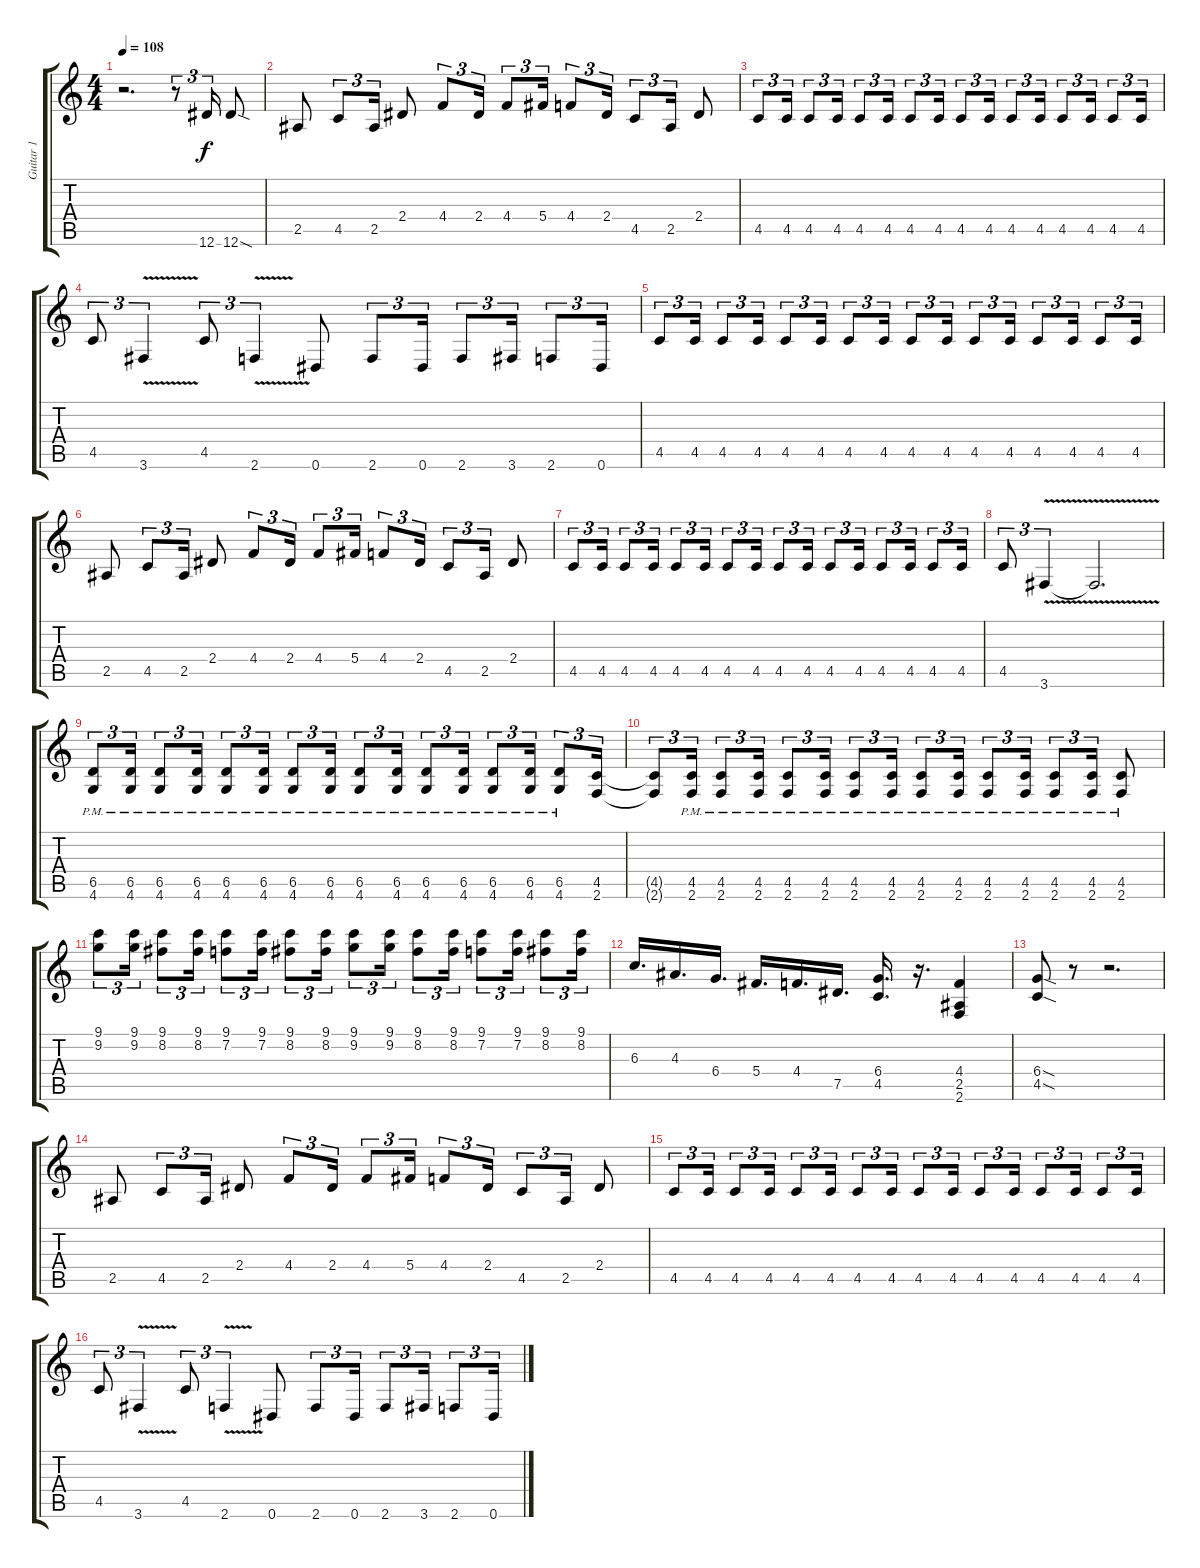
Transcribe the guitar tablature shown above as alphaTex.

\track ("Guitar 1" "Guitar 1") {instrument distortionguitar}
\staff {score tabs}
\tuning (Eb4 Bb3 Gb3 Db3 Ab2 Eb2) {hide}
\ts (4 4)
\tempo 108
\clef g2
\ks c
r.2{d dy f instrument distortionguitar} r.8{tu (3 2)} 12.6.16{tu (3 2)} 12.6{sod}.8 |
2.5.8 4.5.8{tu (3 2)} 2.5.16{tu (3 2)} 2.4.8 4.4.8{tu (3 2)} 2.4.16{tu (3 2)} 4.4.8{tu (3 2)} 5.4.16{tu (3 2)} 4.4.8{tu (3 2)} 2.4.16{tu (3 2)} 4.5.8{tu (3 2)} 2.5.16{tu (3 2)} 2.4.8 |
4.5.8{tu (3 2)} 4.5.16{tu (3 2)} 4.5.8{tu (3 2)} 4.5.16{tu (3 2)} 4.5.8{tu (3 2)} 4.5.16{tu (3 2)} 4.5.8{tu (3 2)} 4.5.16{tu (3 2)} 4.5.8{tu (3 2)} 4.5.16{tu (3 2)} 4.5.8{tu (3 2)} 4.5.16{tu (3 2)} 4.5.8{tu (3 2)} 4.5.16{tu (3 2)} 4.5.8{tu (3 2)} 4.5.16{tu (3 2)} |
4.5.8{tu (3 2)} 3.6{v}.4{tu (3 2)} 4.5.8{tu (3 2)} 2.6{v}.4{tu (3 2)} 0.6.8 2.6.8{tu (3 2)} 0.6.16{tu (3 2)} 2.6.8{tu (3 2)} 3.6.16{tu (3 2)} 2.6.8{tu (3 2)} 0.6.16{tu (3 2)} |
4.5.8{tu (3 2)} 4.5.16{tu (3 2)} 4.5.8{tu (3 2)} 4.5.16{tu (3 2)} 4.5.8{tu (3 2)} 4.5.16{tu (3 2)} 4.5.8{tu (3 2)} 4.5.16{tu (3 2)} 4.5.8{tu (3 2)} 4.5.16{tu (3 2)} 4.5.8{tu (3 2)} 4.5.16{tu (3 2)} 4.5.8{tu (3 2)} 4.5.16{tu (3 2)} 4.5.8{tu (3 2)} 4.5.16{tu (3 2)} |
2.5.8 4.5.8{tu (3 2)} 2.5.16{tu (3 2)} 2.4.8 4.4.8{tu (3 2)} 2.4.16{tu (3 2)} 4.4.8{tu (3 2)} 5.4.16{tu (3 2)} 4.4.8{tu (3 2)} 2.4.16{tu (3 2)} 4.5.8{tu (3 2)} 2.5.16{tu (3 2)} 2.4.8 |
4.5.8{tu (3 2)} 4.5.16{tu (3 2)} 4.5.8{tu (3 2)} 4.5.16{tu (3 2)} 4.5.8{tu (3 2)} 4.5.16{tu (3 2)} 4.5.8{tu (3 2)} 4.5.16{tu (3 2)} 4.5.8{tu (3 2)} 4.5.16{tu (3 2)} 4.5.8{tu (3 2)} 4.5.16{tu (3 2)} 4.5.8{tu (3 2)} 4.5.16{tu (3 2)} 4.5.8{tu (3 2)} 4.5.16{tu (3 2)} |
4.5.8{tu (3 2)} 3.6{v}.4{tu (3 2)} 3.6{t}.2{d} |
(6.5{pm} 4.6{pm}).8{tu (3 2)} (6.5{pm} 4.6{pm}).16{tu (3 2)} (6.5{pm} 4.6{pm}).8{tu (3 2)} (6.5{pm} 4.6{pm}).16{tu (3 2)} (6.5{pm} 4.6{pm}).8{tu (3 2)} (6.5{pm} 4.6{pm}).16{tu (3 2)} (6.5{pm} 4.6{pm}).8{tu (3 2)} (6.5{pm} 4.6{pm}).16{tu (3 2)} (6.5{pm} 4.6{pm}).8{tu (3 2)} (6.5{pm} 4.6{pm}).16{tu (3 2)} (6.5{pm} 4.6{pm}).8{tu (3 2)} (6.5{pm} 4.6{pm}).16{tu (3 2)} (6.5{pm} 4.6{pm}).8{tu (3 2)} (6.5{pm} 4.6{pm}).16{tu (3 2)} (6.5{pm} 4.6{pm}).8{tu (3 2)} (4.5 2.6).16{tu (3 2)} |
(4.5{t} 2.6{t}).8{tu (3 2)} (4.5{pm} 2.6{pm}).16{tu (3 2)} (4.5{pm} 2.6{pm}).8{tu (3 2)} (4.5{pm} 2.6{pm}).16{tu (3 2)} (4.5{pm} 2.6{pm}).8{tu (3 2)} (4.5{pm} 2.6{pm}).16{tu (3 2)} (4.5{pm} 2.6{pm}).8{tu (3 2)} (4.5{pm} 2.6{pm}).16{tu (3 2)} (4.5{pm} 2.6{pm}).8{tu (3 2)} (4.5{pm} 2.6{pm}).16{tu (3 2)} (4.5{pm} 2.6{pm}).8{tu (3 2)} (4.5{pm} 2.6{pm}).16{tu (3 2)} (4.5{pm} 2.6{pm}).8{tu (3 2)} (4.5{pm} 2.6{pm}).16{tu (3 2)} (4.5{pm} 2.6{pm}).8 |
(9.1 9.2).8{tu (3 2)} (9.1 9.2).16{tu (3 2)} (9.1 8.2).8{tu (3 2)} (9.1 8.2).16{tu (3 2)} (9.1 7.2).8{tu (3 2)} (9.1 7.2).16{tu (3 2)} (9.1 8.2).8{tu (3 2)} (9.1 8.2).16{tu (3 2)} (9.1 9.2).8{tu (3 2)} (9.1 9.2).16{tu (3 2)} (9.1 8.2).8{tu (3 2)} (9.1 8.2).16{tu (3 2)} (9.1 7.2).8{tu (3 2)} (9.1 7.2).16{tu (3 2)} (9.1 8.2).8{tu (3 2)} (9.1 8.2).16{tu (3 2)} |
6.3.16{d} 4.3.16{d} 6.4.16{d} 5.4.16{d} 4.4.16{d} 7.5.16{d} (6.4 4.5).16{d} r.16{d} (4.4 2.5 2.6).4 |
(6.4{sod} 4.5{sod}).8 r.8 r.2{d} |
2.5.8 4.5.8{tu (3 2)} 2.5.16{tu (3 2)} 2.4.8 4.4.8{tu (3 2)} 2.4.16{tu (3 2)} 4.4.8{tu (3 2)} 5.4.16{tu (3 2)} 4.4.8{tu (3 2)} 2.4.16{tu (3 2)} 4.5.8{tu (3 2)} 2.5.16{tu (3 2)} 2.4.8 |
4.5.8{tu (3 2)} 4.5.16{tu (3 2)} 4.5.8{tu (3 2)} 4.5.16{tu (3 2)} 4.5.8{tu (3 2)} 4.5.16{tu (3 2)} 4.5.8{tu (3 2)} 4.5.16{tu (3 2)} 4.5.8{tu (3 2)} 4.5.16{tu (3 2)} 4.5.8{tu (3 2)} 4.5.16{tu (3 2)} 4.5.8{tu (3 2)} 4.5.16{tu (3 2)} 4.5.8{tu (3 2)} 4.5.16{tu (3 2)} |
4.5.8{tu (3 2)} 3.6{v}.4{tu (3 2)} 4.5.8{tu (3 2)} 2.6{v}.4{tu (3 2)} 0.6.8 2.6.8{tu (3 2)} 0.6.16{tu (3 2)} 2.6.8{tu (3 2)} 3.6.16{tu (3 2)} 2.6.8{tu (3 2)} 0.6.16{tu (3 2)}
